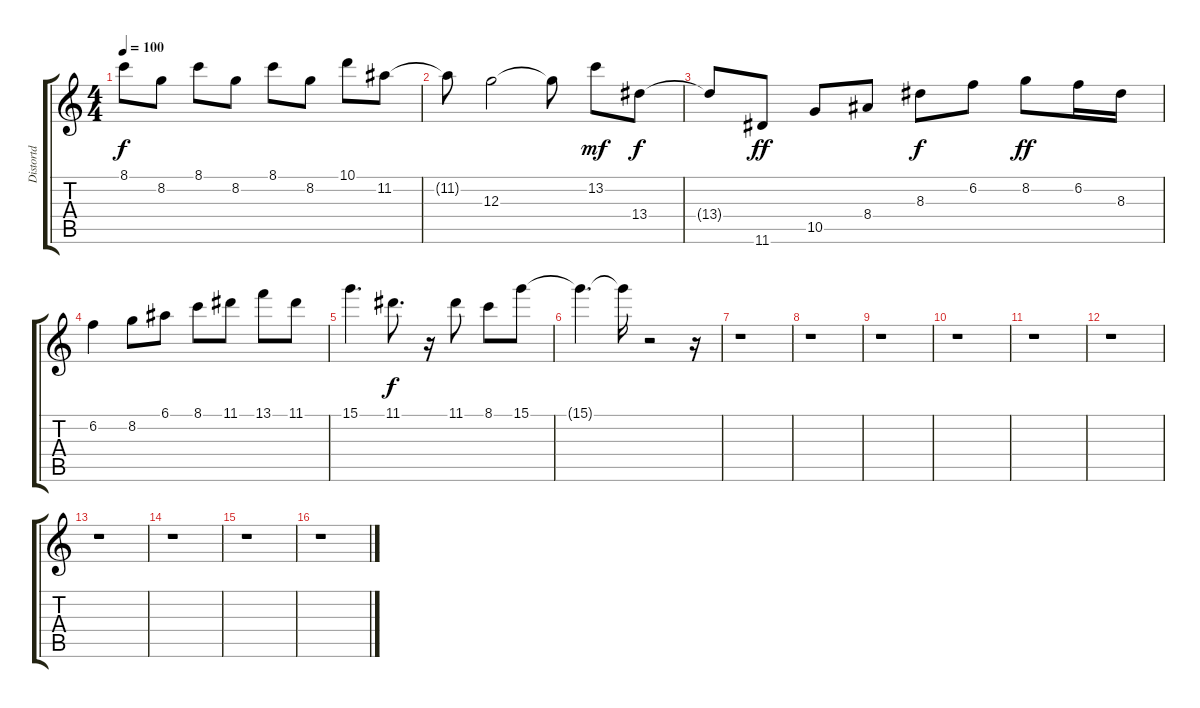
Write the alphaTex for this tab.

\track ("Distortd" "Distortd") {instrument distortionguitar}
\staff {score tabs}
\tuning (E4 B3 G3 D3 A2 E2) {hide}
\ts (4 4)
\tempo 100
\clef g2
\ks c
8.1.8{dy f} 8.2.8 8.1.8 8.2.8 8.1.8 8.2.8 10.1.8 11.2.8 |
11.2{t}.8 12.3.2 12.3{t}.8 13.2.8{dy mf} 13.4.8{dy f} |
13.4{t}.8 11.6.8{dy ff} 10.5.8 8.4.8 8.3.8{dy f} 6.2.8 8.2.8{dy ff} 6.2.16 8.3.16 |
6.2.4 8.2.8 6.1.8 8.1.8 11.1.8 13.1.8 11.1.8 |
15.1.4{d} 11.1.8{d dy f} r.16 11.1.8 8.1.8 15.1.8 |
15.1{t}.4{d} 15.1{t}.16 r.2 r.16 |
r.1 |
r.1 |
r.1 |
r.1 |
r.1 |
r.1 |
r.1 |
r.1 |
r.1 |
r.1
